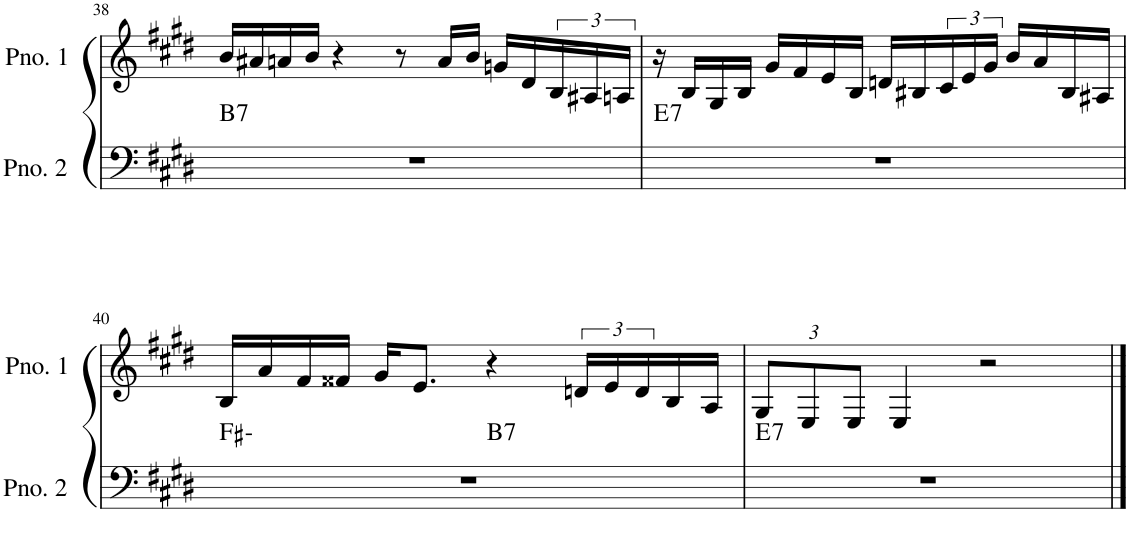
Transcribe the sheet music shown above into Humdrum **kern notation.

**kern	**harte	**kern
*part2	*part2	*part1
*staff2	*	*staff1
*I"ピアノ 2	*	*I"ピアノ 1
!!LO:PB:g=z
*clefF4	*	*clefG2
*k[f#c#g#d#]	*	*k[f#c#g#d#]
*M4/4	*	*M4/4
=38	=38	=38
!	!LO:H:kt=7	!
1r	B:7	16b/LL
.	.	16a#X/
.	.	16an/
.	.	16b/JJ
.	.	4r
.	.	8r
.	.	16a/LL
.	.	16b/JJ
.	.	16gn/LL
.	.	16d#/
.	.	24B/
.	.	24A#X/
.	.	24An/JJ
=39	=39	=39
!	!LO:H:kt=7	!
1r	E:7	16r
.	.	16B/LL
.	.	16G#/
.	.	16B/JJ
.	.	16g#/LL
.	.	16f#/
.	.	16e/
.	.	16B/JJ
.	.	16dn/LL
.	.	16B#X/
.	.	24c#/
.	.	24e/
.	.	24g#/JJ
.	.	16b/LL
.	.	16a/
.	.	16B#/
.	.	16A#X/JJ
!!LO:LB:g=z
=40	=40	=40
*^	*	*
1r	2ryy	F#:min	16B/LL
.	.	.	16a/
.	.	.	16f#/
.	.	.	16f##X/JJ
.	.	.	16g#/KL
.	.	.	8.e/J
!	!	!LO:H:kt=7	!
.	2ryy	B:7	4r
.	.	.	24dn/LL
.	.	.	24e/
.	.	.	24d/
.	.	.	16B/
.	.	.	16A/JJ
*v	*v	*	*
=41	=41	=41
*	*	*Xbrackettup
*^	*	*
!	!	!LO:H:kt=7	!
*v	*v	*	*
1r	E:7	12G#/L
.	.	12E/
.	.	12E/J
.	.	4E/
.	.	2r
==	==	==
*-	*-	*-
